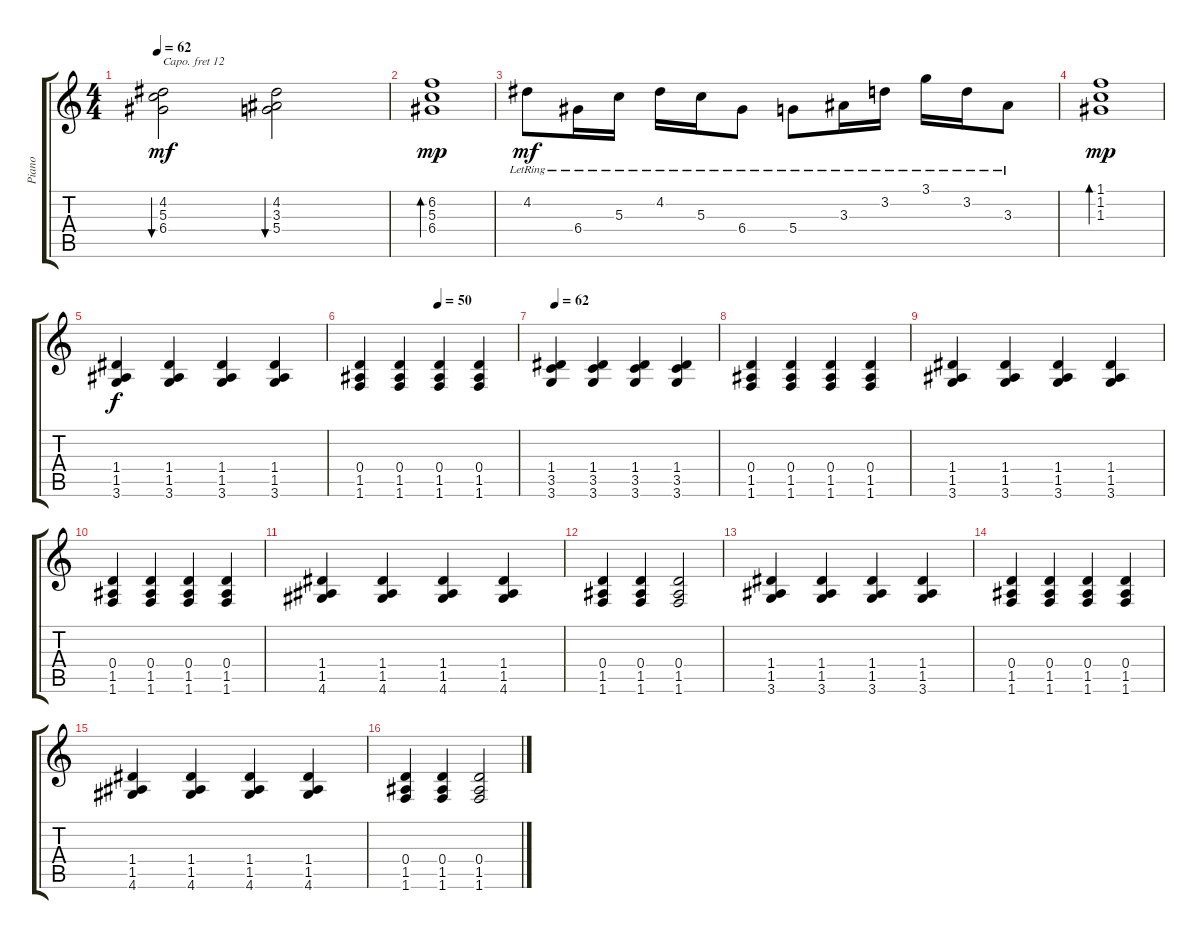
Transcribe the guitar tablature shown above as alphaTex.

\track ("Piano" "Piano") {instrument acousticgrandpiano}
\staff {score tabs}
\capo 12
\tuning (E4 B3 G3 D3 A2 E2) {hide}
\ts (4 4)
\tempo 62
\clef g2
\ks c
(4.2 5.3 6.4).2{bu 120 dy mf} (4.2 3.3 5.4).2{bu 120} |
(6.2 5.3 6.4).1{bd 120 dy mp} |
4.2{lr}.8{dy mf} 6.4{lr}.16 5.3{lr}.16 4.2{lr}.16 5.3{lr}.16 6.4{lr}.8 5.4{lr}.8 3.3{lr}.16 3.2{lr}.16 3.1{lr}.16 3.2{lr}.16 3.3{lr}.8 |
(1.1 1.2 1.3).1{bd 120 dy mp} |
(1.4 1.5 3.6).4{dy f} (1.4 1.5 3.6).4 (1.4 1.5 3.6).4 (1.4 1.5 3.6).4 |
\tempo (50 0.5)
(0.4 1.5 1.6).4 (0.4 1.5 1.6).4 (0.4 1.5 1.6).4 (0.4 1.5 1.6).4 |
\tempo 62
(1.4 3.5 3.6).4 (1.4 3.5 3.6).4 (1.4 3.5 3.6).4 (1.4 3.5 3.6).4 |
(0.4 1.5 1.6).4 (0.4 1.5 1.6).4 (0.4 1.5 1.6).4 (0.4 1.5 1.6).4{txt ""} |
(1.4 1.5 3.6).4 (1.4 1.5 3.6).4 (1.4 1.5 3.6).4 (1.4 1.5 3.6).4 |
(0.4 1.5 1.6).4 (0.4 1.5 1.6).4 (0.4 1.5 1.6).4 (0.4 1.5 1.6).4 |
(1.4 1.5 4.6).4 (1.4 1.5 4.6).4 (1.4 1.5 4.6).4 (1.4 1.5 4.6).4 |
(0.4 1.5 1.6).4 (0.4 1.5 1.6).4 (0.4 1.5 1.6).2 |
(1.4 1.5 3.6).4 (1.4 1.5 3.6).4 (1.4 1.5 3.6).4 (1.4 1.5 3.6).4 |
(0.4 1.5 1.6).4 (0.4 1.5 1.6).4 (0.4 1.5 1.6).4 (0.4 1.5 1.6).4 |
(1.4 1.5 4.6).4 (1.4 1.5 4.6).4 (1.4 1.5 4.6).4 (1.4 1.5 4.6).4 |
(0.4 1.5 1.6).4 (0.4 1.5 1.6).4 (0.4 1.5 1.6).2
